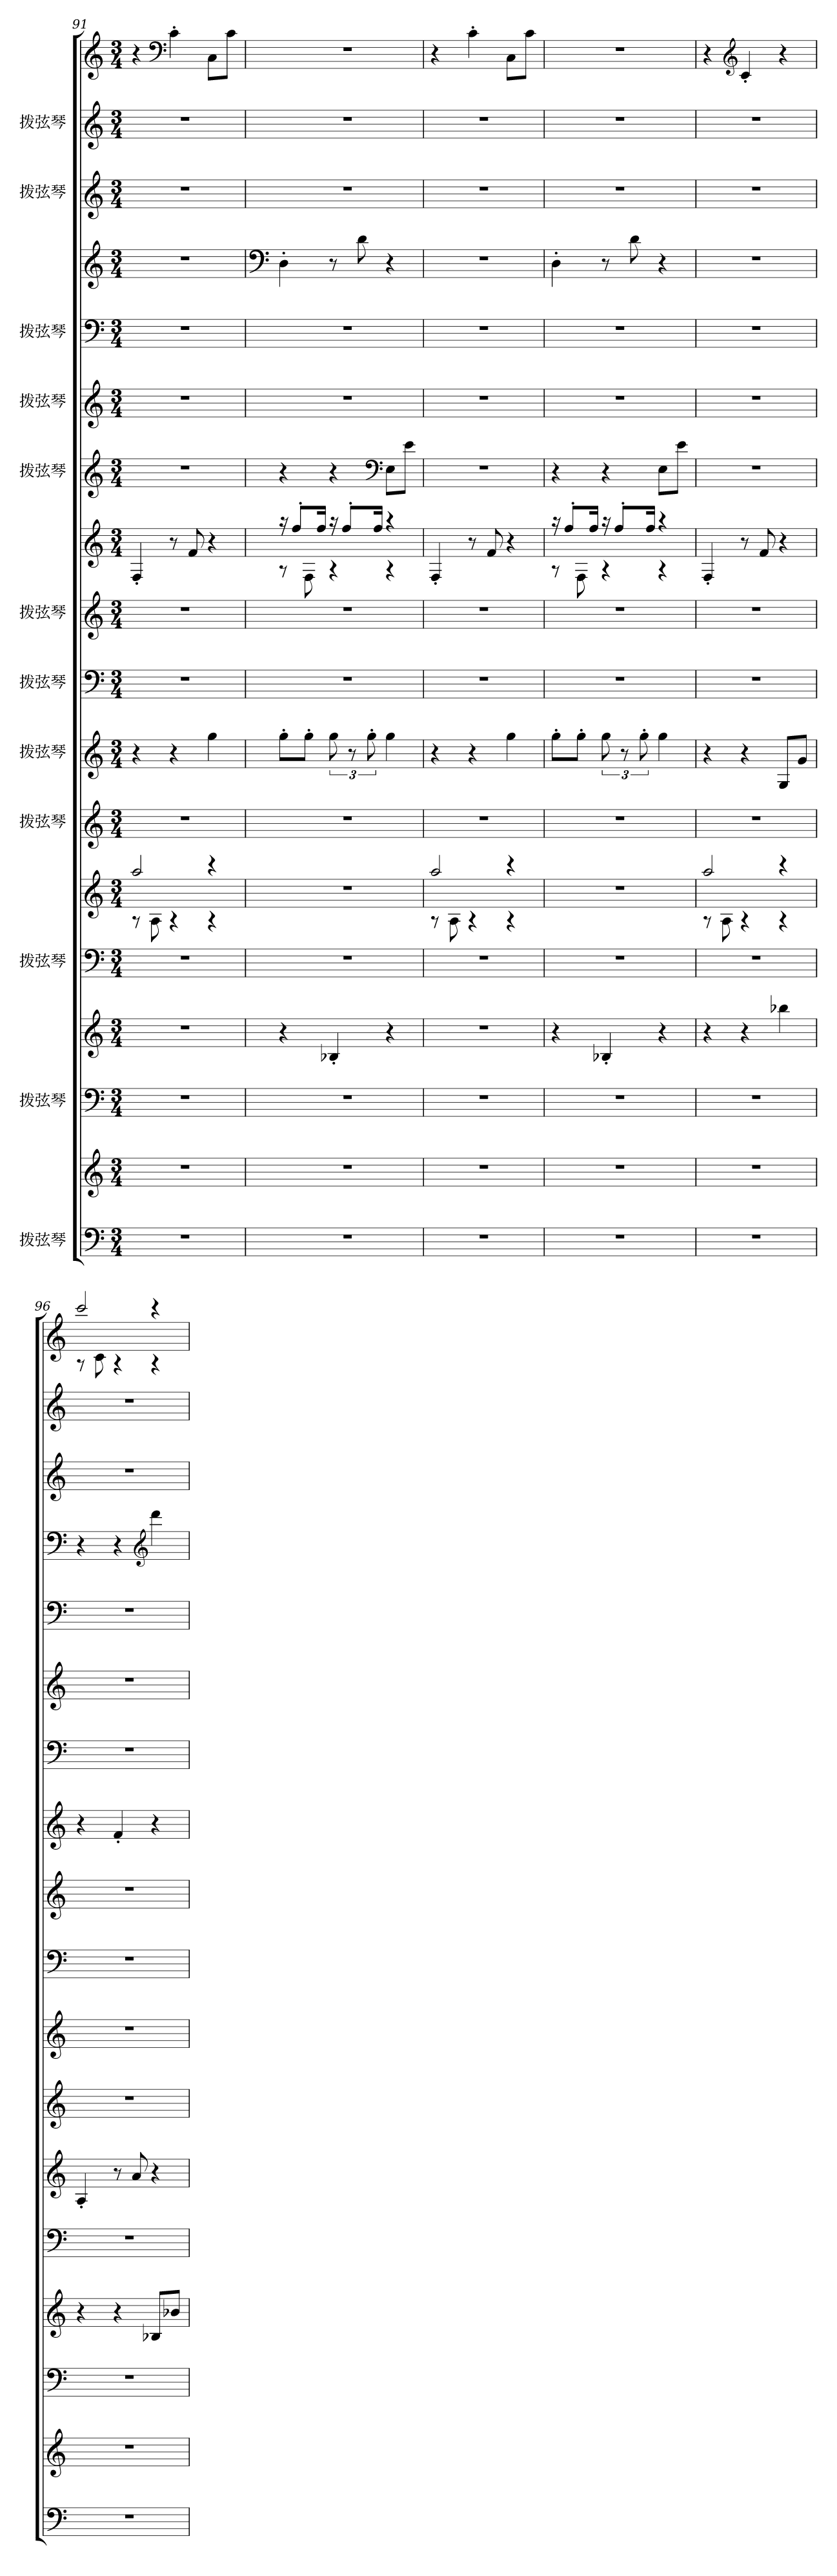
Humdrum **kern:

**kern	**kern	**kern	**kern	**kern	**kern	**kern	**kern	**kern	**kern	**kern	**kern	**kern	**kern	**kern	**kern	**kern	**kern
*part12	*part12	*part11	*part11	*part10	*part10	*part9	*part8	*part7	*part6	*part6	*part5	*part4	*part3	*part3	*part2	*part1	*part1
*staff18	*staff17	*staff16	*staff15	*staff14	*staff13	*staff12	*staff11	*staff10	*staff9	*staff8	*staff7	*staff6	*staff5	*staff4	*staff3	*staff2	*staff1
*I"拨弦琴	*	*I"拨弦琴	*	*I"拨弦琴	*	*I"拨弦琴	*I"拨弦琴	*I"拨弦琴	*I"拨弦琴	*	*I"拨弦琴	*I"拨弦琴	*I"拨弦琴	*	*I"拨弦琴	*I"拨弦琴	*
*clefF4	*clefG2	*clefF4	*clefG2	*clefF4	*clefG2	*clefG2	*clefG2	*clefF4	*clefG2	*clefG2	*clefG2	*clefG2	*clefF4	*clefG2	*clefG2	*clefG2	*clefG2
*k[]	*k[]	*k[]	*k[]	*k[]	*k[]	*k[]	*k[]	*k[]	*k[]	*k[]	*k[]	*k[]	*k[]	*k[]	*k[]	*k[]	*k[]
*M3/4	*M3/4	*M3/4	*M3/4	*M3/4	*M3/4	*M3/4	*M3/4	*M3/4	*M3/4	*M3/4	*M3/4	*M3/4	*M3/4	*M3/4	*M3/4	*M3/4	*M3/4
=91	=91	=91	=91	=91	=91	=91	=91	=91	=91	=91	=91	=91	=91	=91	=91	=91	=91
*	*	*	*	*	*^	*	*	*	*	*	*	*	*	*	*	*	*
2.r	2.r	2.r	2.r	2.r	2aa/	8r	2.r	4r	2.r	2.r	4F'/	2.r	2.r	2.r	2.r	2.r	2.r	4r
.	.	.	.	.	.	8A\	.	.	.	.	.	.	.	.	.	.	.	.
*	*	*	*	*	*	*	*	*	*	*	*	*	*	*	*	*	*	*clefF4
.	.	.	.	.	.	4r	.	4r	.	.	8r	.	.	.	.	.	.	4c'\
.	.	.	.	.	.	.	.	.	.	.	8f/	.	.	.	.	.	.	.
.	.	.	.	.	4r	4r	.	4gg\	.	.	4r	.	.	.	.	.	.	8C\L
.	.	.	.	.	.	.	.	.	.	.	.	.	.	.	.	.	.	8c\J
*	*	*	*	*	*v	*v	*	*	*	*	*	*	*	*	*	*	*	*
!!LO:PB:g=z
=92	=92	=92	=92	=92	=92	=92	=92	=92	=92	=92	=92	=92	=92	=92	=92	=92	=92
*	*	*	*	*	*	*	*	*	*	*	*	*	*	*clefF4	*	*	*
*	*	*	*	*	*	*	*	*	*	*^	*	*	*	*	*	*	*
2.r	2.r	2.r	4r	2.r	2.r	2.r	8gg'\L	2.r	2.r	16r	8r	4r	2.r	2.r	4D'\	2.r	2.r	2.r
.	.	.	.	.	.	.	.	.	.	8ff'/L	.	.	.	.	.	.	.	.
.	.	.	.	.	.	.	8gg'\J	.	.	.	8F\	.	.	.	.	.	.	.
.	.	.	.	.	.	.	.	.	.	16ff/Jk	.	.	.	.	.	.	.	.
.	.	.	4B-X'/	.	.	.	12gg\	.	.	16r	4r	4r	.	.	8r	.	.	.
.	.	.	.	.	.	.	.	.	.	8ff'/L	.	.	.	.	.	.	.	.
.	.	.	.	.	.	.	12r	.	.	.	.	.	.	.	.	.	.	.
.	.	.	.	.	.	.	.	.	.	.	.	.	.	.	8d\	.	.	.
.	.	.	.	.	.	.	12gg'\	.	.	.	.	.	.	.	.	.	.	.
.	.	.	.	.	.	.	.	.	.	16ff/Jk	.	.	.	.	.	.	.	.
*	*	*	*	*	*	*	*	*	*	*	*	*clefF4	*	*	*	*	*	*
.	.	.	4r	.	.	.	4gg\	.	.	4r	4r	8E\L	.	.	4r	.	.	.
.	.	.	.	.	.	.	.	.	.	.	.	8e\J	.	.	.	.	.	.
*	*	*	*	*	*	*	*	*	*	*v	*v	*	*	*	*	*	*	*
=93	=93	=93	=93	=93	=93	=93	=93	=93	=93	=93	=93	=93	=93	=93	=93	=93	=93
*	*	*	*	*	*^	*	*	*	*	*	*	*	*	*	*	*	*
2.r	2.r	2.r	2.r	2.r	2aa/	8r	2.r	4r	2.r	2.r	4F'/	2.r	2.r	2.r	2.r	2.r	2.r	4r
.	.	.	.	.	.	8A\	.	.	.	.	.	.	.	.	.	.	.	.
.	.	.	.	.	.	4r	.	4r	.	.	8r	.	.	.	.	.	.	4c'\
.	.	.	.	.	.	.	.	.	.	.	8f/	.	.	.	.	.	.	.
.	.	.	.	.	4r	4r	.	4gg\	.	.	4r	.	.	.	.	.	.	8C\L
.	.	.	.	.	.	.	.	.	.	.	.	.	.	.	.	.	.	8c\J
*	*	*	*	*	*v	*v	*	*	*	*	*	*	*	*	*	*	*	*
=94	=94	=94	=94	=94	=94	=94	=94	=94	=94	=94	=94	=94	=94	=94	=94	=94	=94
*	*	*	*	*	*	*	*	*	*	*^	*	*	*	*	*	*	*
2.r	2.r	2.r	4r	2.r	2.r	2.r	8gg'\L	2.r	2.r	16r	8r	4r	2.r	2.r	4D'\	2.r	2.r	2.r
.	.	.	.	.	.	.	.	.	.	8ff'/L	.	.	.	.	.	.	.	.
.	.	.	.	.	.	.	8gg'\J	.	.	.	8F\	.	.	.	.	.	.	.
.	.	.	.	.	.	.	.	.	.	16ff/Jk	.	.	.	.	.	.	.	.
.	.	.	4B-X'/	.	.	.	12gg\	.	.	16r	4r	4r	.	.	8r	.	.	.
.	.	.	.	.	.	.	.	.	.	8ff'/L	.	.	.	.	.	.	.	.
.	.	.	.	.	.	.	12r	.	.	.	.	.	.	.	.	.	.	.
.	.	.	.	.	.	.	.	.	.	.	.	.	.	.	8d\	.	.	.
.	.	.	.	.	.	.	12gg'\	.	.	.	.	.	.	.	.	.	.	.
.	.	.	.	.	.	.	.	.	.	16ff/Jk	.	.	.	.	.	.	.	.
.	.	.	4r	.	.	.	4gg\	.	.	4r	4r	8E\L	.	.	4r	.	.	.
.	.	.	.	.	.	.	.	.	.	.	.	8e\J	.	.	.	.	.	.
*	*	*	*	*	*	*	*	*	*	*v	*v	*	*	*	*	*	*	*
=95	=95	=95	=95	=95	=95	=95	=95	=95	=95	=95	=95	=95	=95	=95	=95	=95	=95
*	*	*	*	*	*^	*	*	*	*	*	*	*	*	*	*	*	*
2.r	2.r	2.r	4r	2.r	2aa/	8r	2.r	4r	2.r	2.r	4F'/	2.r	2.r	2.r	2.r	2.r	2.r	4r
.	.	.	.	.	.	8A\	.	.	.	.	.	.	.	.	.	.	.	.
*	*	*	*	*	*	*	*	*	*	*	*	*	*	*	*	*	*	*clefG2
.	.	.	4r	.	.	4r	.	4r	.	.	8r	.	.	.	.	.	.	4c'/
.	.	.	.	.	.	.	.	.	.	.	8f/	.	.	.	.	.	.	.
.	.	.	4bb-X\	.	4r	4r	.	8G/L	.	.	4r	.	.	.	.	.	.	4r
.	.	.	.	.	.	.	.	8g/J	.	.	.	.	.	.	.	.	.	.
*	*	*	*	*	*v	*v	*	*	*	*	*	*	*	*	*	*	*	*
=96	=96	=96	=96	=96	=96	=96	=96	=96	=96	=96	=96	=96	=96	=96	=96	=96	=96
*	*	*	*	*	*	*	*	*	*	*	*	*	*	*	*	*	*^
2.r	2.r	2.r	4r	2.r	4A'/	2.r	2.r	2.r	2.r	4r	2.r	2.r	2.r	4r	2.r	2.r	2ccc/	8r
.	.	.	.	.	.	.	.	.	.	.	.	.	.	.	.	.	.	8c\
.	.	.	4r	.	8r	.	.	.	.	4f'/	.	.	.	4r	.	.	.	4r
.	.	.	.	.	8a/	.	.	.	.	.	.	.	.	.	.	.	.	.
*	*	*	*	*	*	*	*	*	*	*	*	*	*	*clefG2	*	*	*	*
.	.	.	8B-X/L	.	4r	.	.	.	.	4r	.	.	.	4ddd\	.	.	4r	4r
.	.	.	8b-X/J	.	.	.	.	.	.	.	.	.	.	.	.	.	.	.
*	*	*	*	*	*	*	*	*	*	*	*	*	*	*	*	*	*v	*v
=	=	=	=	=	=	=	=	=	=	=	=	=	=	=	=	=	=
*-	*-	*-	*-	*-	*-	*-	*-	*-	*-	*-	*-	*-	*-	*-	*-	*-	*-
